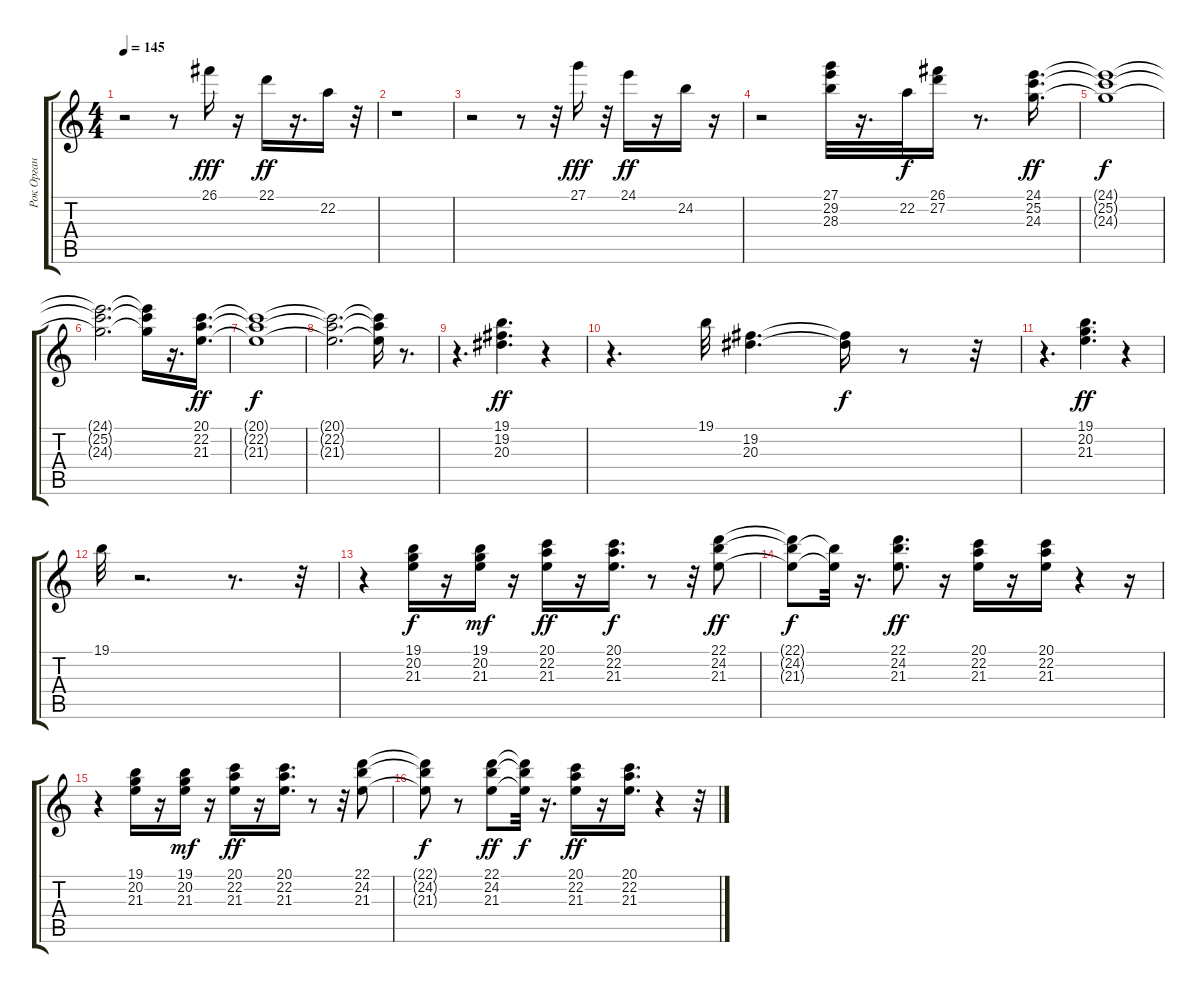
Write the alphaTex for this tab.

\track ("Рок Орган" "Рок Орган") {instrument rockorgan}
\staff {score tabs}
\tuning (E4 B3 G3 D3 A2 E2) {hide}
\ts (4 4)
\tempo 145
\clef g2
\ks c
r.2{dy fff} r.8 26.1.16 r.16 22.1.16{dy ff} r.16{d} 22.2.16 r.32 |
r.1 |
r.2 r.8 r.32 27.1.16{dy fff} r.32 24.1.16{dy ff} r.16 24.2.16 r.16 |
r.2 (27.1 29.2 28.3).32 r.16{d} 22.2.32{dy f} (26.1 27.2).16 r.8{d} (24.1 25.2 24.3).16{d dy ff} |
(24.1{t} 25.2{t} 24.3{t}).1{dy f} |
(24.1{t} 25.2{t} 24.3{t}).2{d} (24.1{t} 25.2{t} 24.3{t}).16 r.16{d} (20.1 22.2 21.3).16{d dy ff} |
(20.1{t} 22.2{t} 21.3{t}).1{dy f} |
(20.1{t} 22.2{t} 21.3{t}).2{d} (20.1{t} 22.2{t} 21.3{t}).16 r.8{d} |
r.4{d} (19.1 19.2 20.3).4{d dy ff} r.4 |
r.4{d} 19.1.32 (19.2 20.3).4{d} (19.2{t} 20.3{t}).16{dy f} r.8 r.32 |
r.4{d} (19.1 20.2 21.3).4{d dy ff} r.4 |
19.1.32 r.2{d} r.8{d} r.32 |
r.4 (19.1 20.2 21.3).16{dy f} r.16 (19.1 20.2 21.3).16{dy mf} r.16 (20.1 22.2 21.3).16{dy ff} r.16 (20.1 22.2 21.3).16{d dy f} r.8 r.32 (22.1 24.2 21.3).8{dy ff} |
(22.1{t} 24.2{t} 21.3{t}).8{dy f} (24.2{t} 21.3{t}).32 r.16{d} (22.1 24.2 21.3).8{d dy ff} r.16 (20.1 22.2 21.3).16 r.16 (20.1 22.2 21.3).16 r.4 r.16 |
r.4 (19.1 20.2 21.3).16 r.16 (19.1 20.2 21.3).16{dy mf} r.16 (20.1 22.2 21.3).16{dy ff} r.16 (20.1 22.2 21.3).16{d} r.8 r.32 (22.1 24.2 21.3).8 |
(22.1{t} 24.2{t} 21.3{t}).8{dy f} r.8 (22.1 24.2 21.3).8{dy ff} (22.1{t} 24.2{t} 21.3{t}).32{dy f} r.16{d} (20.1 22.2 21.3).16{dy ff} r.16 (20.1 22.2 21.3).16{d} r.4 r.32
